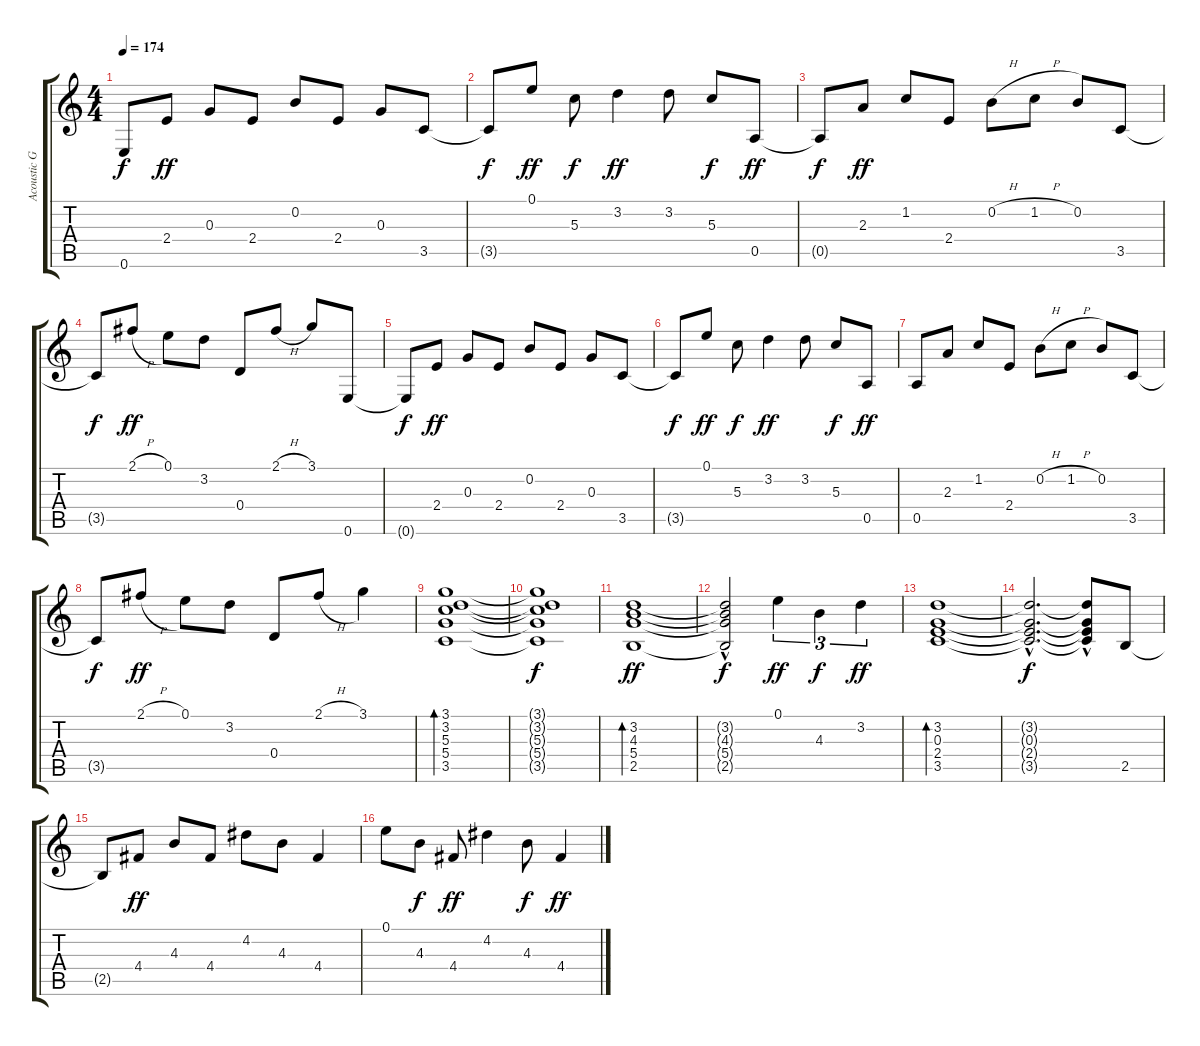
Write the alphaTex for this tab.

\track ("Acoustic Guitar" "Acoustic G") {instrument acousticguitarsteel}
\staff {score tabs}
\tuning (E4 B3 G3 D3 A2 E2) {hide}
\ts (4 4)
\tempo 174
\clef g2
\ks c
0.6{t}.8{dy f} 2.4.8{dy ff} 0.3.8 2.4.8 0.2.8 2.4.8 0.3.8 3.5.8 |
3.5{t}.8{dy f} 0.1.8{dy ff} 5.3.8{dy f} 3.2.4{dy ff} 3.2.8 5.3.8{dy f} 0.5.8{dy ff} |
0.5{t}.8{dy f} 2.3.8{dy ff} 1.2.8 2.4.8 0.2{h}.8 1.2{h}.8 0.2.8 3.5.8 |
3.5{t}.8{dy f} 2.1{h}.8{dy ff} 0.1.8 3.2.8 0.4.8 2.1{h}.8 3.1.8 0.6.8 |
0.6{t}.8{dy f} 2.4.8{dy ff} 0.3.8 2.4.8 0.2.8 2.4.8 0.3.8 3.5.8 |
3.5{t}.8{dy f} 0.1.8{dy ff} 5.3.8{dy f} 3.2.4{dy ff} 3.2.8 5.3.8{dy f} 0.5.8{dy ff} |
0.5.8 2.3.8 1.2.8 2.4.8 0.2{h}.8 1.2{h}.8 0.2.8 3.5.8 |
3.5{t}.8{dy f} 2.1{h}.8{dy ff} 0.1.8 3.2.8 0.4.8 2.1{h}.8 3.1.4 |
(3.1 3.2 5.3 5.4 3.5).1{bd 240} |
(3.1{t} 3.2{t} 5.3{t} 5.4{t} 3.5{t}).1{dy f} |
(3.2 4.3 5.4 2.5).1{bd 240 dy ff} |
(3.2{t} 4.3{hac t} 5.4{t} 2.5{t}).2{dy f} 0.1.4{tu (3 2) dy ff} 4.3.4{tu (3 2) dy f} 3.2.4{tu (3 2) dy ff} |
(3.2 0.3 2.4 3.5).1{bd 240} |
(3.2{hac t} 0.3{hac t} 2.4{hac t} 3.5{hac t}).2{d dy f} (3.2{t} 0.3{t} 2.4{hac t} 3.5{t}).8 2.5.8 |
2.5{t}.8 4.4.8{dy ff} 4.3.8 4.4.8 4.2.8 4.3.8 4.4.4 |
0.1.8 4.3.8{dy f} 4.4.8{dy ff} 4.2.4 4.3.8{dy f} 4.4.4{dy ff}
